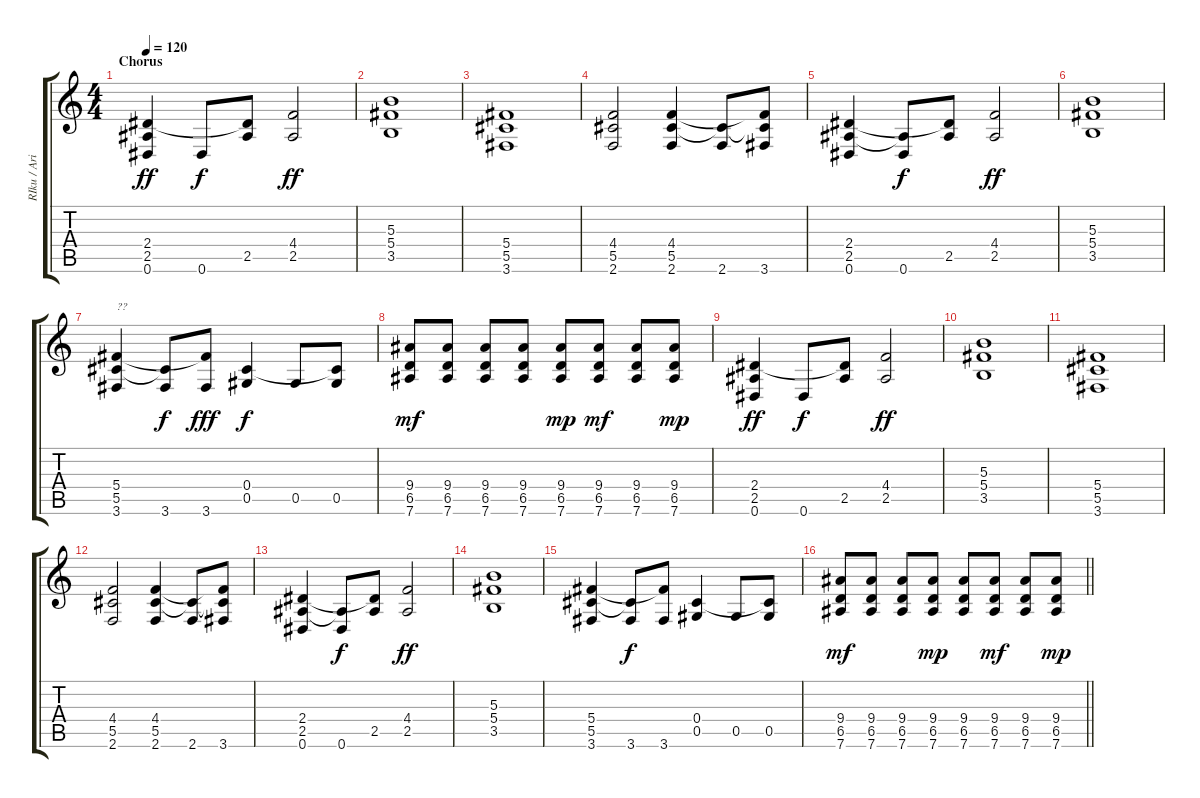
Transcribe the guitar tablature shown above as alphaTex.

\track ("RIku / Ari    Rhythm /lead" "RIku / Ari") {instrument distortionguitar}
\staff {score tabs}
\tuning (Eb4 Bb3 Gb3 Db3 Ab2 Eb2) {hide}
\ts (4 4)
\section ("" "Chorus")
\tempo 120
\clef g2
\ks c
(2.4 2.5 0.6).4{dy ff} 0.6.8{dy f} (2.4{t} 2.5).8 (4.4 2.5).2{dy ff} |
(5.3 5.4 3.5).1 |
(5.4 5.5 3.6).1 |
(4.4 5.5 2.6).2 (4.4 5.5 2.6).4 (5.5{t} 2.6).8 (4.4{t} 5.5{t} 3.6).8 |
(2.4 2.5 0.6).4 (2.5{t} 0.6).8{dy f} (2.4{t} 2.5).8 (4.4 2.5).2{dy ff} |
(5.3 5.4 3.5).1 |
(5.4 5.5 3.6).4{txt "??"} (5.5{t} 3.6).8{dy f} (5.4{t} 3.6).8{dy fff} (0.4 0.5).4{dy f} 0.5.8 (0.4{t} 0.5).8 |
(9.4 6.5 7.6).8{dy mf} (9.4 6.5 7.6).8 (9.4 6.5 7.6).8 (9.4 6.5 7.6).8 (9.4 6.5 7.6).8{dy mp} (9.4 6.5 7.6).8{dy mf} (9.4 6.5 7.6).8 (9.4 6.5 7.6).8{dy mp} |
(2.4 2.5 0.6).4{dy ff} 0.6.8{dy f} (2.4{t} 2.5).8 (4.4 2.5).2{dy ff} |
(5.3 5.4 3.5).1 |
(5.4 5.5 3.6).1 |
(4.4 5.5 2.6).2 (4.4 5.5 2.6).4 (5.5{t} 2.6).8 (4.4{t} 5.5{t} 3.6).8 |
(2.4 2.5 0.6).4 (2.5{t} 0.6).8{dy f} (2.4{t} 2.5).8 (4.4 2.5).2{dy ff} |
(5.3 5.4 3.5).1 |
(5.4 5.5 3.6).4 (5.5{t} 3.6).8{dy f} (5.4{t} 3.6).8 (0.4 0.5).4 0.5.8 (0.4{t} 0.5).8 |
\barLineRight lightlight
(9.4 6.5 7.6).8{dy mf} (9.4 6.5 7.6).8 (9.4 6.5 7.6).8 (9.4 6.5 7.6).8{dy mp} (9.4 6.5 7.6).8 (9.4 6.5 7.6).8{dy mf} (9.4 6.5 7.6).8 (9.4 6.5 7.6).8{dy mp}
